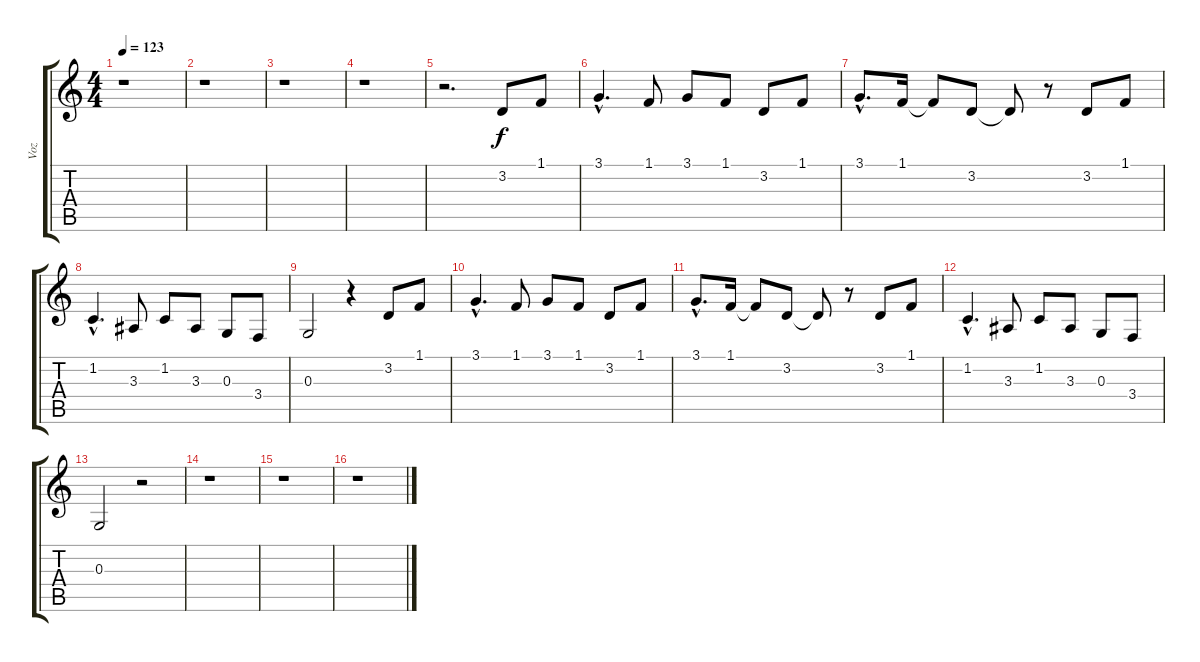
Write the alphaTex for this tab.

\track ("Voz" "Voz") {instrument lead2sawtooth}
\staff {score tabs}
\tuning (E4 B3 G3 D3 A2 E2) {hide}
\ts (4 4)
\tempo 123
\clef g2
\ks c
r.1{dy f} |
r.1 |
r.1 |
r.1 |
r.2{d} 3.2.8 1.1.8 |
3.1{hac}.4{d} 1.1.8 3.1.8 1.1.8 3.2.8 1.1.8 |
3.1{hac}.8{d} 1.1.16 1.1{t}.8 3.2.8 3.2{t}.8 r.8 3.2.8 1.1.8 |
1.2{hac}.4{d} 3.3.8 1.2.8 3.3.8 0.3.8 3.4.8 |
0.3.2 r.4 3.2.8 1.1.8 |
3.1{hac}.4{d} 1.1.8 3.1.8 1.1.8 3.2.8 1.1.8 |
3.1{hac}.8{d} 1.1.16 1.1{t}.8 3.2.8 3.2{t}.8 r.8 3.2.8 1.1.8 |
1.2{hac}.4{d} 3.3.8 1.2.8 3.3.8 0.3.8 3.4.8 |
0.3.2 r.2 |
r.1 |
r.1 |
r.1
